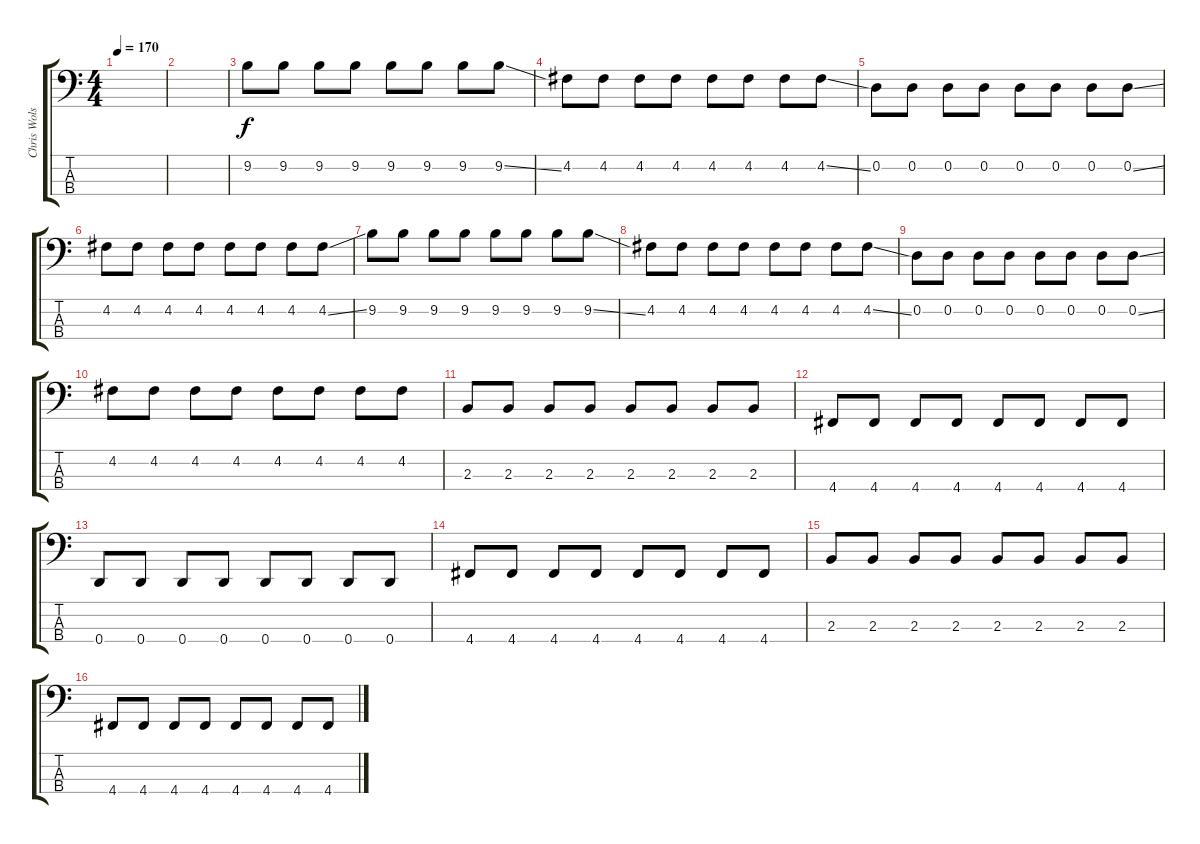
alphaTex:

\track ("Chris Wolstenholme" "Chris Wols") {instrument electricbassfinger}
\staff {score tabs}
\tuning (G2 D2 A1 D1) {hide}
\ts (4 4)
\tempo 170
\clef f4
\ks c
|
|
9.2.8{instrument electricbassfinger} 9.2.8 9.2.8 9.2.8 9.2.8 9.2.8 9.2.8 9.2{ss}.8 |
4.2.8 4.2.8 4.2.8 4.2.8 4.2.8 4.2.8 4.2.8 4.2{ss}.8 |
0.2.8 0.2.8 0.2.8 0.2.8 0.2.8 0.2.8 0.2.8 0.2{ss}.8 |
4.2.8 4.2.8 4.2.8 4.2.8 4.2.8 4.2.8 4.2.8 4.2{ss}.8 |
9.2.8 9.2.8 9.2.8 9.2.8 9.2.8 9.2.8 9.2.8 9.2{ss}.8 |
4.2.8 4.2.8 4.2.8 4.2.8 4.2.8 4.2.8 4.2.8 4.2{ss}.8 |
0.2.8 0.2.8 0.2.8 0.2.8 0.2.8 0.2.8 0.2.8 0.2{ss}.8 |
4.2.8 4.2.8 4.2.8 4.2.8 4.2.8 4.2.8 4.2.8 4.2.8 |
2.3.8{instrument overdrivenguitar} 2.3.8 2.3.8 2.3.8 2.3.8 2.3.8 2.3.8 2.3.8 |
4.4.8{instrument overdrivenguitar} 4.4.8 4.4.8 4.4.8 4.4.8 4.4.8 4.4.8 4.4.8 |
0.4.8{instrument overdrivenguitar} 0.4.8 0.4.8 0.4.8 0.4.8 0.4.8 0.4.8 0.4.8 |
4.4.8{instrument overdrivenguitar} 4.4.8 4.4.8 4.4.8 4.4.8 4.4.8 4.4.8 4.4.8 |
2.3.8{instrument overdrivenguitar} 2.3.8 2.3.8 2.3.8 2.3.8 2.3.8 2.3.8 2.3.8 |
4.4.8{instrument overdrivenguitar} 4.4.8 4.4.8 4.4.8 4.4.8 4.4.8 4.4.8 4.4.8
